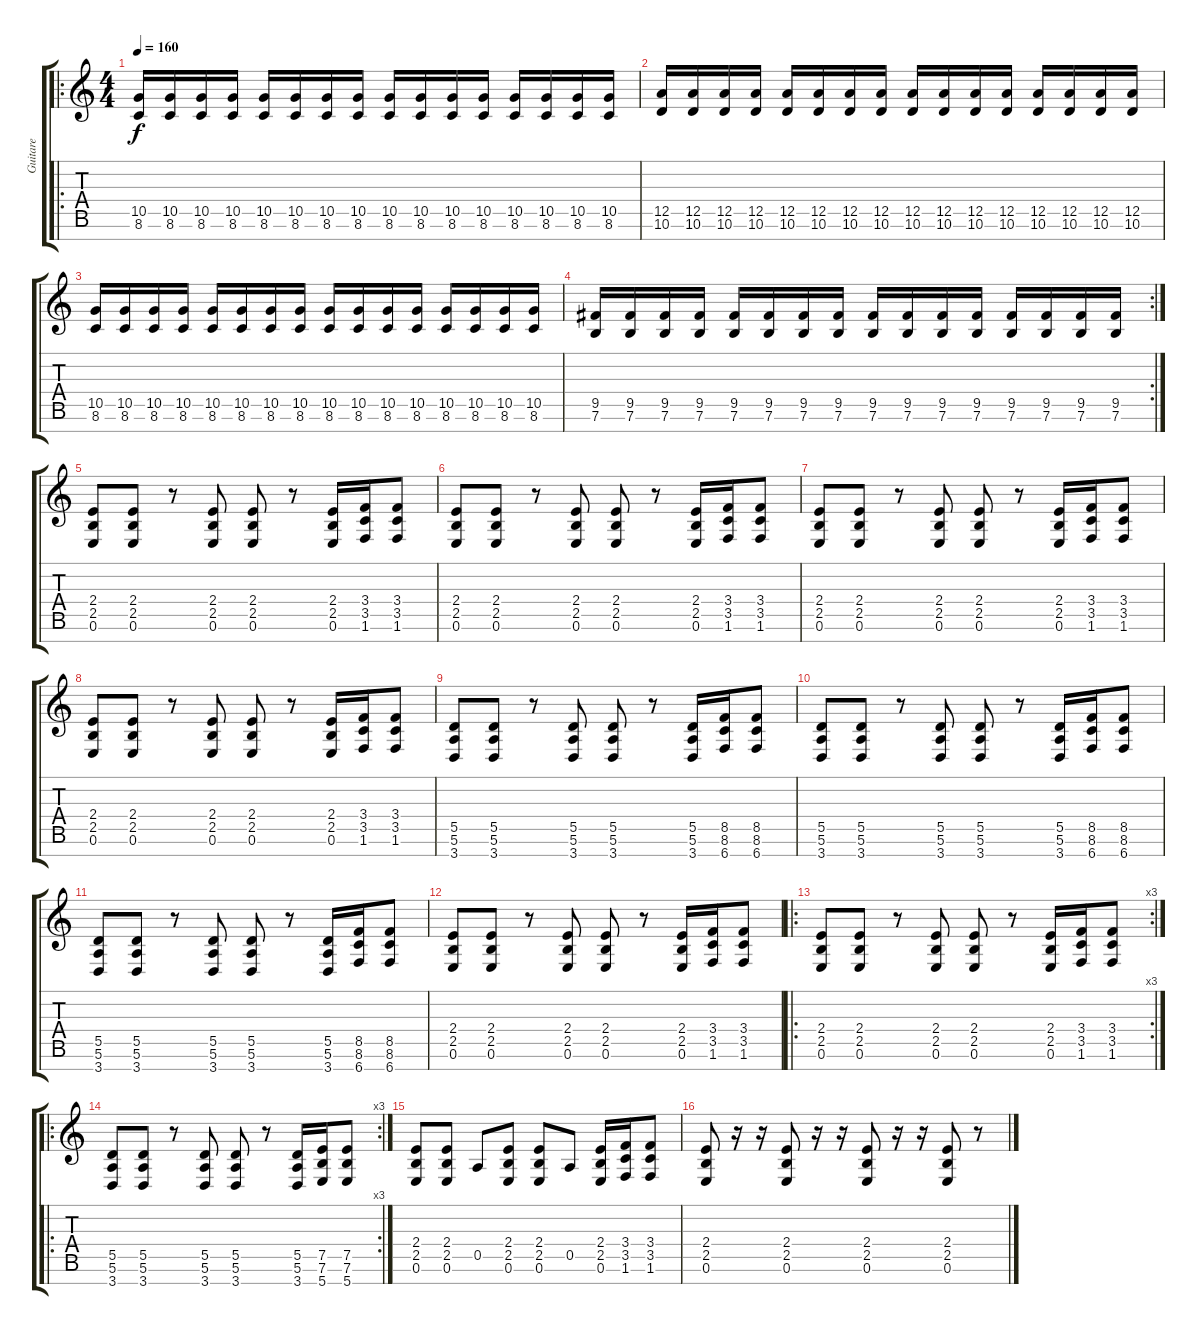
\track ("Guitare" "Guitare") {instrument distortionguitar}
\staff {score tabs}
\tuning (E4 B3 G3 D3 A2 E2 B1) {hide}
\ro
\ts (4 4)
\tempo 160
\clef g2
\ks c
(10.5 8.6).16{dy f instrument distortionguitar} (10.5 8.6).16 (10.5 8.6).16 (10.5 8.6).16 (10.5 8.6).16 (10.5 8.6).16 (10.5 8.6).16 (10.5 8.6).16 (10.5 8.6).16 (10.5 8.6).16 (10.5 8.6).16 (10.5 8.6).16 (10.5 8.6).16 (10.5 8.6).16 (10.5 8.6).16 (10.5 8.6).16 |
(12.5 10.6).16 (12.5 10.6).16 (12.5 10.6).16 (12.5 10.6).16 (12.5 10.6).16 (12.5 10.6).16 (12.5 10.6).16 (12.5 10.6).16 (12.5 10.6).16 (12.5 10.6).16 (12.5 10.6).16 (12.5 10.6).16 (12.5 10.6).16 (12.5 10.6).16 (12.5 10.6).16 (12.5 10.6).16 |
(10.5 8.6).16 (10.5 8.6).16 (10.5 8.6).16 (10.5 8.6).16 (10.5 8.6).16 (10.5 8.6).16 (10.5 8.6).16 (10.5 8.6).16 (10.5 8.6).16 (10.5 8.6).16 (10.5 8.6).16 (10.5 8.6).16 (10.5 8.6).16 (10.5 8.6).16 (10.5 8.6).16 (10.5 8.6).16 |
\rc 2
(9.5 7.6).16 (9.5 7.6).16 (9.5 7.6).16 (9.5 7.6).16 (9.5 7.6).16 (9.5 7.6).16 (9.5 7.6).16 (9.5 7.6).16 (9.5 7.6).16 (9.5 7.6).16 (9.5 7.6).16 (9.5 7.6).16 (9.5 7.6).16 (9.5 7.6).16 (9.5 7.6).16 (9.5 7.6).16 |
(2.4 2.5 0.6).8 (2.4 2.5 0.6).8 r.8 (2.4 2.5 0.6).8 (2.4 2.5 0.6).8 r.8 (2.4 2.5 0.6).16 (3.4 3.5 1.6).16 (3.4 3.5 1.6).8 |
(2.4 2.5 0.6).8 (2.4 2.5 0.6).8 r.8 (2.4 2.5 0.6).8 (2.4 2.5 0.6).8 r.8 (2.4 2.5 0.6).16 (3.4 3.5 1.6).16 (3.4 3.5 1.6).8 |
(2.4 2.5 0.6).8 (2.4 2.5 0.6).8 r.8 (2.4 2.5 0.6).8 (2.4 2.5 0.6).8 r.8 (2.4 2.5 0.6).16 (3.4 3.5 1.6).16 (3.4 3.5 1.6).8 |
(2.4 2.5 0.6).8 (2.4 2.5 0.6).8 r.8 (2.4 2.5 0.6).8 (2.4 2.5 0.6).8 r.8 (2.4 2.5 0.6).16 (3.4 3.5 1.6).16 (3.4 3.5 1.6).8 |
(5.5 5.6 3.7).8 (5.5 5.6 3.7).8 r.8 (5.5 5.6 3.7).8 (5.5 5.6 3.7).8 r.8 (5.5 5.6 3.7).16 (8.5 8.6 6.7).16 (8.5 8.6 6.7).8 |
(5.5 5.6 3.7).8 (5.5 5.6 3.7).8 r.8 (5.5 5.6 3.7).8 (5.5 5.6 3.7).8 r.8 (5.5 5.6 3.7).16 (8.5 8.6 6.7).16 (8.5 8.6 6.7).8 |
(5.5 5.6 3.7).8 (5.5 5.6 3.7).8 r.8 (5.5 5.6 3.7).8 (5.5 5.6 3.7).8 r.8 (5.5 5.6 3.7).16 (8.5 8.6 6.7).16 (8.5 8.6 6.7).8 |
(2.4 2.5 0.6).8 (2.4 2.5 0.6).8 r.8 (2.4 2.5 0.6).8 (2.4 2.5 0.6).8 r.8 (2.4 2.5 0.6).16 (3.4 3.5 1.6).16 (3.4 3.5 1.6).8 |
\ro
\rc 3
(2.4 2.5 0.6).8 (2.4 2.5 0.6).8 r.8 (2.4 2.5 0.6).8 (2.4 2.5 0.6).8 r.8 (2.4 2.5 0.6).16 (3.4 3.5 1.6).16 (3.4 3.5 1.6).8 |
\ro
\rc 3
(5.5 5.6 3.7).8 (5.5 5.6 3.7).8 r.8 (5.5 5.6 3.7).8 (5.5 5.6 3.7).8 r.8 (5.5 5.6 3.7).16 (7.5 7.6 5.7).16 (7.5 7.6 5.7).8 |
(2.4 2.5 0.6).8 (2.4 2.5 0.6).8 0.5.8 (2.4 2.5 0.6).8 (2.4 2.5 0.6).8 0.5.8 (2.4 2.5 0.6).16 (3.4 3.5 1.6).16 (3.4 3.5 1.6).8 |
(2.4 2.5 0.6).8 r.16 r.16 (2.4 2.5 0.6).8 r.16 r.16 (2.4 2.5 0.6).8 r.16 r.16 (2.4 2.5 0.6).8 r.8
